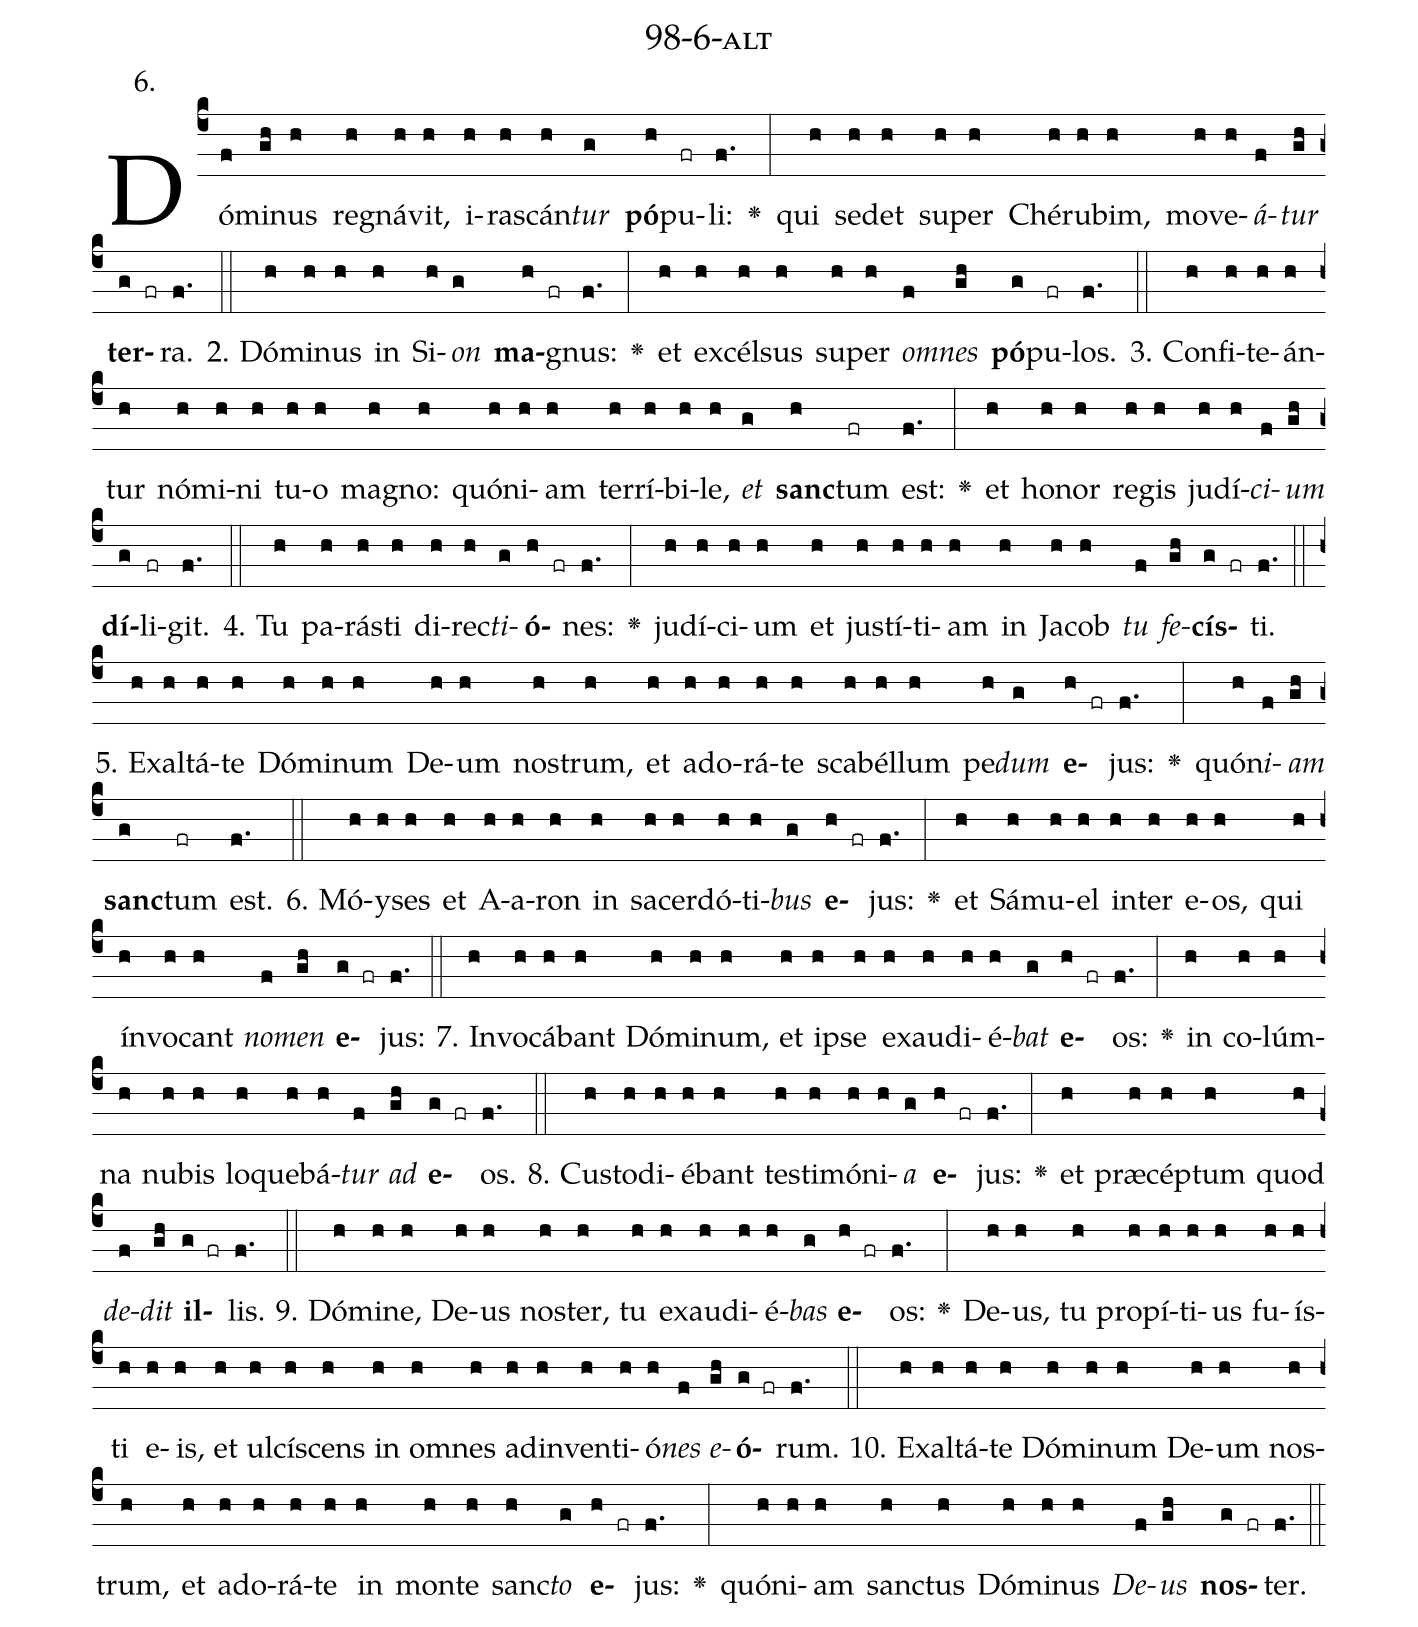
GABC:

name: 98-6-alt;
annotation: 6.;
%%
(c4)Dó(f)mi(gh)nus(h) re(h)gná(h)vit,(h) i(h)ras(h)cán(h)<i>tur</i>(g) <b>pó</b>(h)pu(fr)li:(f.) <v>\greheightstar</v>(:) qui(h) se(h)det(h) su(h)per(h) Ché(h)ru(h)bim,(h) mo(h)ve(h)<i>á</i>(f)<i>tur</i>(gh) <b>ter</b>(g fr)ra.(f.) (::)
2. Dó(h)mi(h)nus(h) in(h) Si(h)<i>on</i>(g) <b>ma</b>(h fr)gnus:(f.) <v>\greheightstar</v>(:) et(h) ex(h)cél(h)sus(h) su(h)per(h) <i>om</i>(f)<i>nes</i>(gh) <b>pó</b>(g)pu(fr)los.(f.) (::)
3. Con(h)fi(h)te(h)án(h)tur(h) nó(h)mi(h)ni(h) tu(h)o(h) ma(h)gno:(h) quón(h)i(h)am(h) ter(h)rí(h)bi(h)le,(h) <i>et</i>(g) <b>sanc</b>(h)tum(fr) est:(f.) <v>\greheightstar</v>(:) et(h) ho(h)nor(h) re(h)gis(h) ju(h)dí(h)<i>ci</i>(f)<i>um</i>(gh) <b>dí</b>(g)li(fr)git.(f.) (::)
4. Tu(h) pa(h)rás(h)ti(h) di(h)rec(h)<i>ti</i>(g)<b>ó</b>(h fr)nes:(f.) <v>\greheightstar</v>(:) ju(h)dí(h)ci(h)um(h) et(h) jus(h)tí(h)ti(h)am(h) in(h) Ja(h)cob(h) <i>tu</i>(f) <i>fe</i>(gh)<b>cís</b>(g fr)ti.(f.) (::)
5. Ex(h)al(h)tá(h)te(h) Dó(h)mi(h)num(h) De(h)um(h) nos(h)trum,(h) et(h) ad(h)o(h)rá(h)te(h) sca(h)bél(h)lum(h) pe(h)<i>dum</i>(g) <b>e</b>(h fr)jus:(f.) <v>\greheightstar</v>(:) quón(h)<i>i</i>(f)<i>am</i>(gh) <b>sanc</b>(g)tum(fr) est.(f.) (::)
6. Mó(h)y(h)ses(h) et(h) A(h)a(h)ron(h) in(h) sa(h)cer(h)dó(h)ti(h)<i>bus</i>(g) <b>e</b>(h fr)jus:(f.) <v>\greheightstar</v>(:) et(h) Sá(h)mu(h)el(h) in(h)ter(h) e(h)os,(h) qui(h) ín(h)vo(h)cant(h) <i>no</i>(f)<i>men</i>(gh) <b>e</b>(g fr)jus:(f.) (::)
7. In(h)vo(h)cá(h)bant(h) Dó(h)mi(h)num,(h) et(h) ip(h)se(h) ex(h)au(h)di(h)é(h)<i>bat</i>(g) <b>e</b>(h fr)os:(f.) <v>\greheightstar</v>(:) in(h) co(h)lúm(h)na(h) nu(h)bis(h) lo(h)que(h)bá(h)<i>tur</i>(f) <i>ad</i>(gh) <b>e</b>(g fr)os.(f.) (::)
8. Cus(h)to(h)di(h)é(h)bant(h) tes(h)ti(h)mó(h)ni(h)<i>a</i>(g) <b>e</b>(h fr)jus:(f.) <v>\greheightstar</v>(:) et(h) præ(h)cép(h)tum(h) quod(h) <i>de</i>(f)<i>dit</i>(gh) <b>il</b>(g fr)lis.(f.) (::)
9. Dó(h)mi(h)ne,(h) De(h)us(h) nos(h)ter,(h) tu(h) ex(h)au(h)di(h)é(h)<i>bas</i>(g) <b>e</b>(h fr)os:(f.) <v>\greheightstar</v>(:) De(h)us,(h) tu(h) pro(h)pí(h)ti(h)us(h) fu(h)ís(h)ti(h) e(h)is,(h) et(h) ul(h)cí(h)scens(h) in(h) om(h)nes(h) ad(h)in(h)ven(h)ti(h)ó(h)<i>nes</i>(f) <i>e</i>(gh)<b>ó</b>(g fr)rum.(f.) (::)
10. Ex(h)al(h)tá(h)te(h) Dó(h)mi(h)num(h) De(h)um(h) nos(h)trum,(h) et(h) ad(h)o(h)rá(h)te(h) in(h) mon(h)te(h) sanc(h)<i>to</i>(g) <b>e</b>(h fr)jus:(f.) <v>\greheightstar</v>(:) quón(h)i(h)am(h) sanc(h)tus(h) Dó(h)mi(h)nus(h) <i>De</i>(f)<i>us</i>(gh) <b>nos</b>(g fr)ter.(f.) (::)
